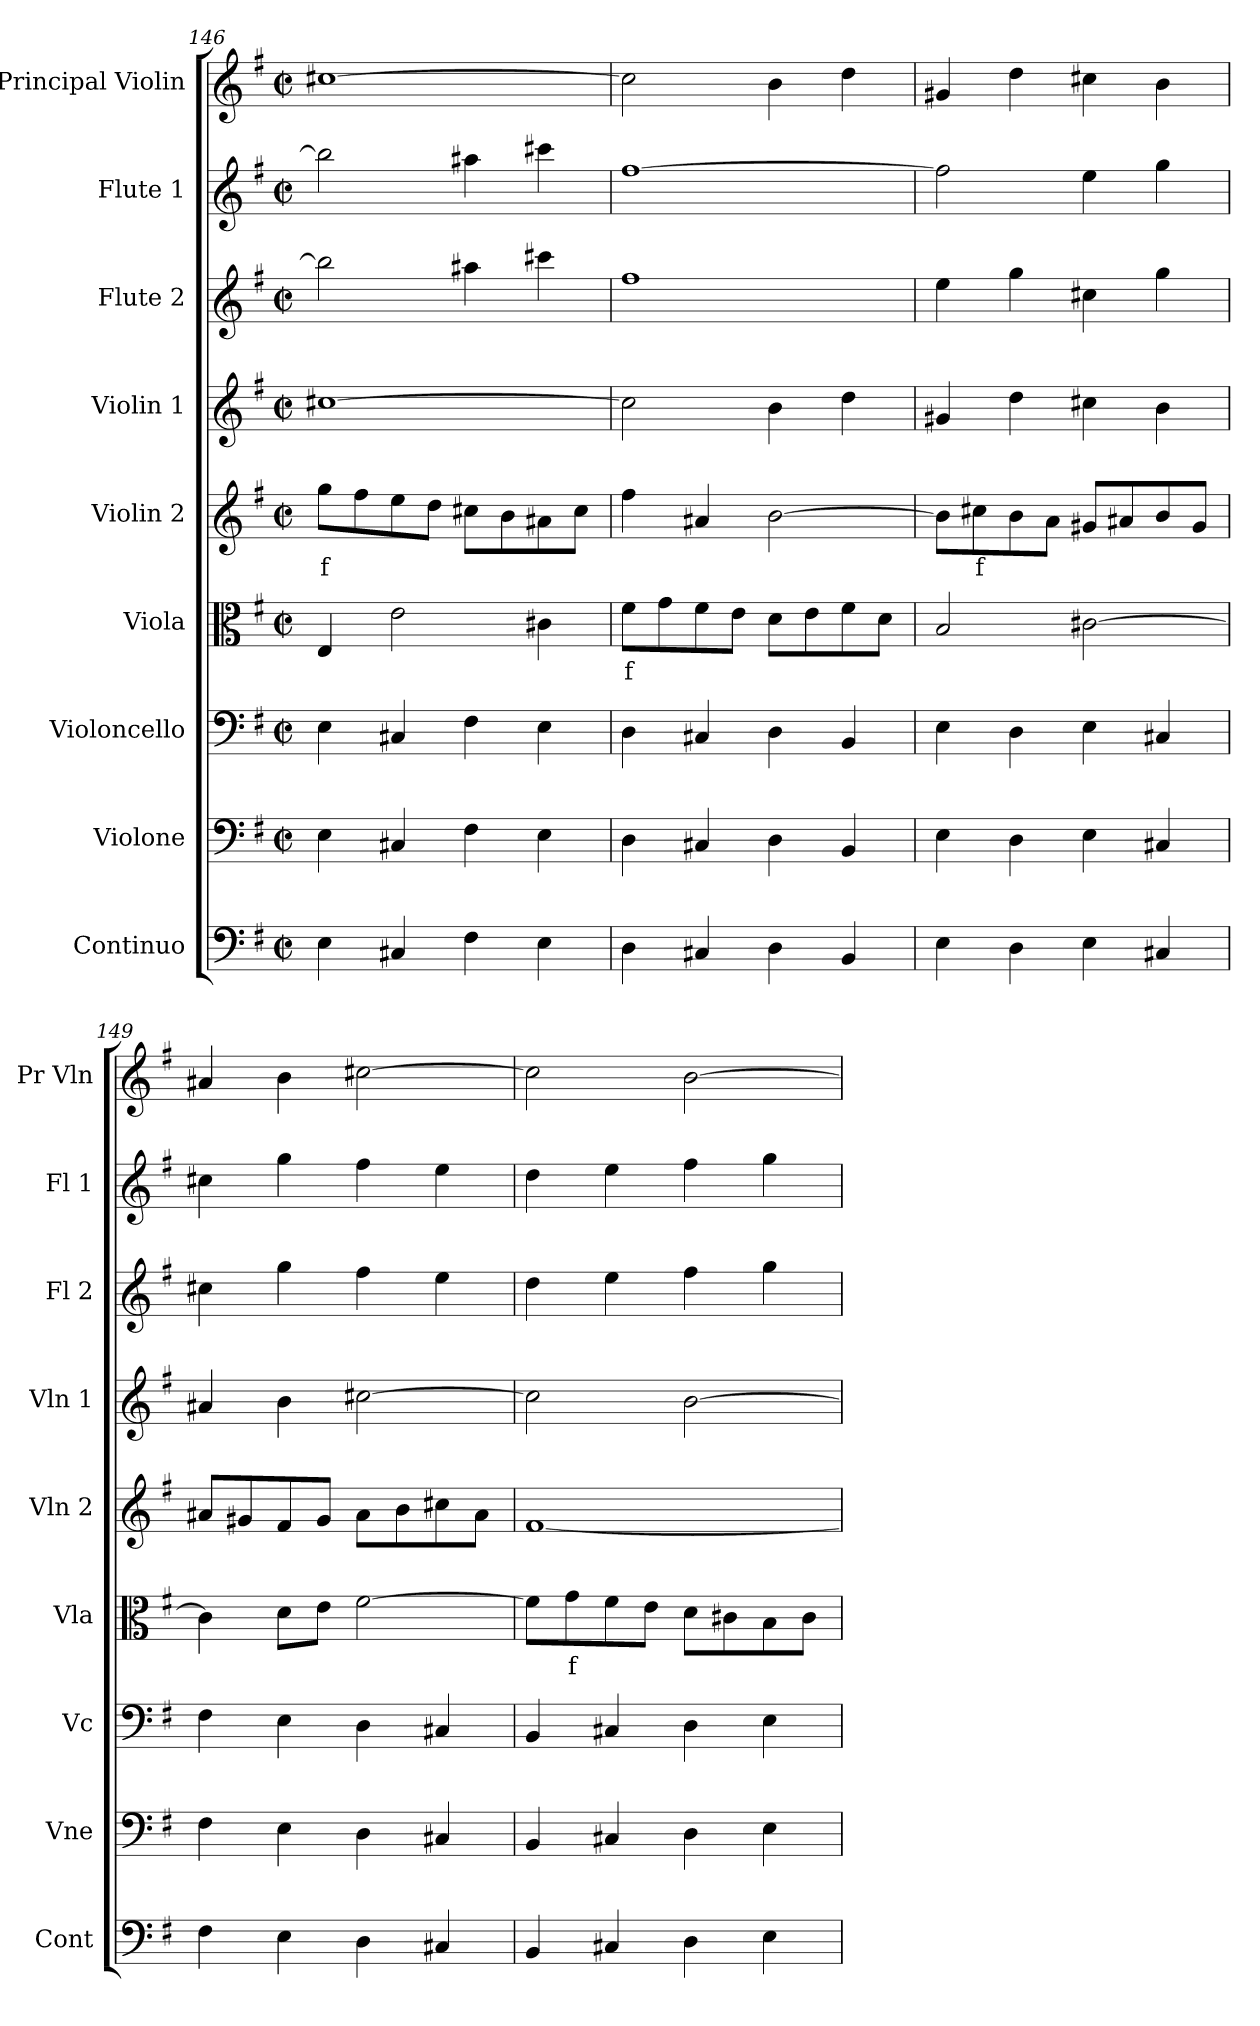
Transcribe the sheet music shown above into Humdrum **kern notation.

**kern	**kern	**kern	**kern	**text	**kern	**text	**kern	**kern	**kern	**kern
*part9	*part8	*part7	*part6	*part6	*part5	*part5	*part4	*part3	*part2	*part1
*staff9	*staff8	*staff7	*staff6	*staff6	*staff5	*staff5	*staff4	*staff3	*staff2	*staff1
*I"Continuo	*I"Violone	*I"Violoncello	*I"Viola	*	*I"Violin 2	*	*I"Violin 1	*I"Flute 2	*I"Flute 1	*I"Principal Violin
*I'Cont	*I'Vne	*I'Vc	*I'Vla	*	*I'Vln 2	*	*I'Vln 1	*I'Fl 2	*I'Fl 1	*I'Pr Vln
*clefF4	*clefF4	*clefF4	*clefC3	*	*clefG2	*	*clefG2	*clefG2	*clefG2	*clefG2
*	*ITrd7c12	*	*	*	*	*	*	*	*	*
*k[f#]	*k[f#]	*k[f#]	*k[f#]	*	*k[f#]	*	*k[f#]	*k[f#]	*k[f#]	*k[f#]
*M2/2	*M2/2	*M2/2	*M2/2	*	*M2/2	*	*M2/2	*M2/2	*M2/2	*M2/2
*met(c|)	*met(c|)	*met(c|)	*met(c|)	*	*met(c|)	*	*met(c|)	*met(c|)	*met(c|)	*met(c|)
=146	=146	=146	=146	=146	=146	=146	=146	=146	=146	=146
!	!	!	!	!	!	!LO:LY:b:color=#FF0000	!	!	!	!
4E\	4EE\	4E\	4E/	.	8gg\L	f	[1cc#X	2bb\]	2bb\]	[1cc#X
.	.	.	.	.	8ff#\	.	.	.	.	.
4C#X/	4CC#X/	4C#X/	2e\	.	8ee\	.	.	.	.	.
.	.	.	.	.	8dd\J	.	.	.	.	.
4F#\	4FF#\	4F#\	.	.	8cc#X\L	.	.	4aa#X\	4aa#X\	.
.	.	.	.	.	8b\	.	.	.	.	.
4E\	4EE\	4E\	4c#X\	.	8a#X\	.	.	4ccc#X\	4ccc#X\	.
.	.	.	.	.	8cc#\J	.	.	.	.	.
=147	=147	=147	=147	=147	=147	=147	=147	=147	=147	=147
!	!	!	!	!LO:LY:b:color=#FF0000	!	!	!	!	!	!
4D\	4DD\	4D\	8f#\L	f	4ff#\	.	2cc#\]	1ff#	[1ff#	2cc#\]
.	.	.	8g\	.	.	.	.	.	.	.
4C#X/	4CC#X/	4C#X/	8f#\	.	4a#X/	.	.	.	.	.
.	.	.	8e\J	.	.	.	.	.	.	.
4D\	4DD\	4D\	8d\L	.	[2b\	.	4b\	.	.	4b\
.	.	.	8e\	.	.	.	.	.	.	.
4BB/	4BBB/	4BB/	8f#\	.	.	.	4dd\	.	.	4dd\
.	.	.	8d\J	.	.	.	.	.	.	.
=148	=148	=148	=148	=148	=148	=148	=148	=148	=148	=148
4E\	4EE\	4E\	2B/	.	8b\L]	.	4g#X/	4ee\	2ff#\]	4g#X/
!	!	!	!	!	!	!LO:LY:b:color=#FF0000	!	!	!	!
.	.	.	.	.	8cc#X\	f	.	.	.	.
4D\	4DD\	4D\	.	.	8b\	.	4dd\	4gg\	.	4dd\
.	.	.	.	.	8a\J	.	.	.	.	.
4E\	4EE\	4E\	[2c#X\	.	8g#X/L	.	4cc#X\	4cc#X\	4ee\	4cc#X\
.	.	.	.	.	8a#X/	.	.	.	.	.
4C#X/	4CC#X/	4C#X/	.	.	8b/	.	4b\	4gg\	4gg\	4b\
.	.	.	.	.	8g#/J	.	.	.	.	.
=149	=149	=149	=149	=149	=149	=149	=149	=149	=149	=149
4F#\	4FF#\	4F#\	4c#\]	.	8a#X/L	.	4a#X/	4cc#X\	4cc#X\	4a#X/
.	.	.	.	.	8g#X/	.	.	.	.	.
4E\	4EE\	4E\	8d\L	.	8f#/	.	4b\	4gg\	4gg\	4b\
.	.	.	8e\J	.	8g#/J	.	.	.	.	.
4D\	4DD\	4D\	[2f#\	.	8a#\L	.	[2cc#X\	4ff#\	4ff#\	[2cc#X\
.	.	.	.	.	8b\	.	.	.	.	.
4C#X/	4CC#X/	4C#X/	.	.	8cc#X\	.	.	4ee\	4ee\	.
.	.	.	.	.	8a#\J	.	.	.	.	.
!!LO:LB:g=z
=150	=150	=150	=150	=150	=150	=150	=150	=150	=150	=150
4BB/	4BBB/	4BB/	8f#\L]	.	[1f#	.	2cc#\]	4dd\	4dd\	2cc#\]
!	!	!	!	!LO:LY:b:color=#FF0000	!	!	!	!	!	!
.	.	.	8g\	f	.	.	.	.	.	.
4C#X/	4CC#X/	4C#X/	8f#\	.	.	.	.	4ee\	4ee\	.
.	.	.	8e\J	.	.	.	.	.	.	.
4D\	4DD\	4D\	8d\L	.	.	.	[2b\	4ff#\	4ff#\	[2b\
.	.	.	8c#X\	.	.	.	.	.	.	.
4E\	4EE\	4E\	8B\	.	.	.	.	4gg\	4gg\	.
.	.	.	8c#\J	.	.	.	.	.	.	.
=	=	=	=	=	=	=	=	=	=	=
*-	*-	*-	*-	*-	*-	*-	*-	*-	*-	*-
